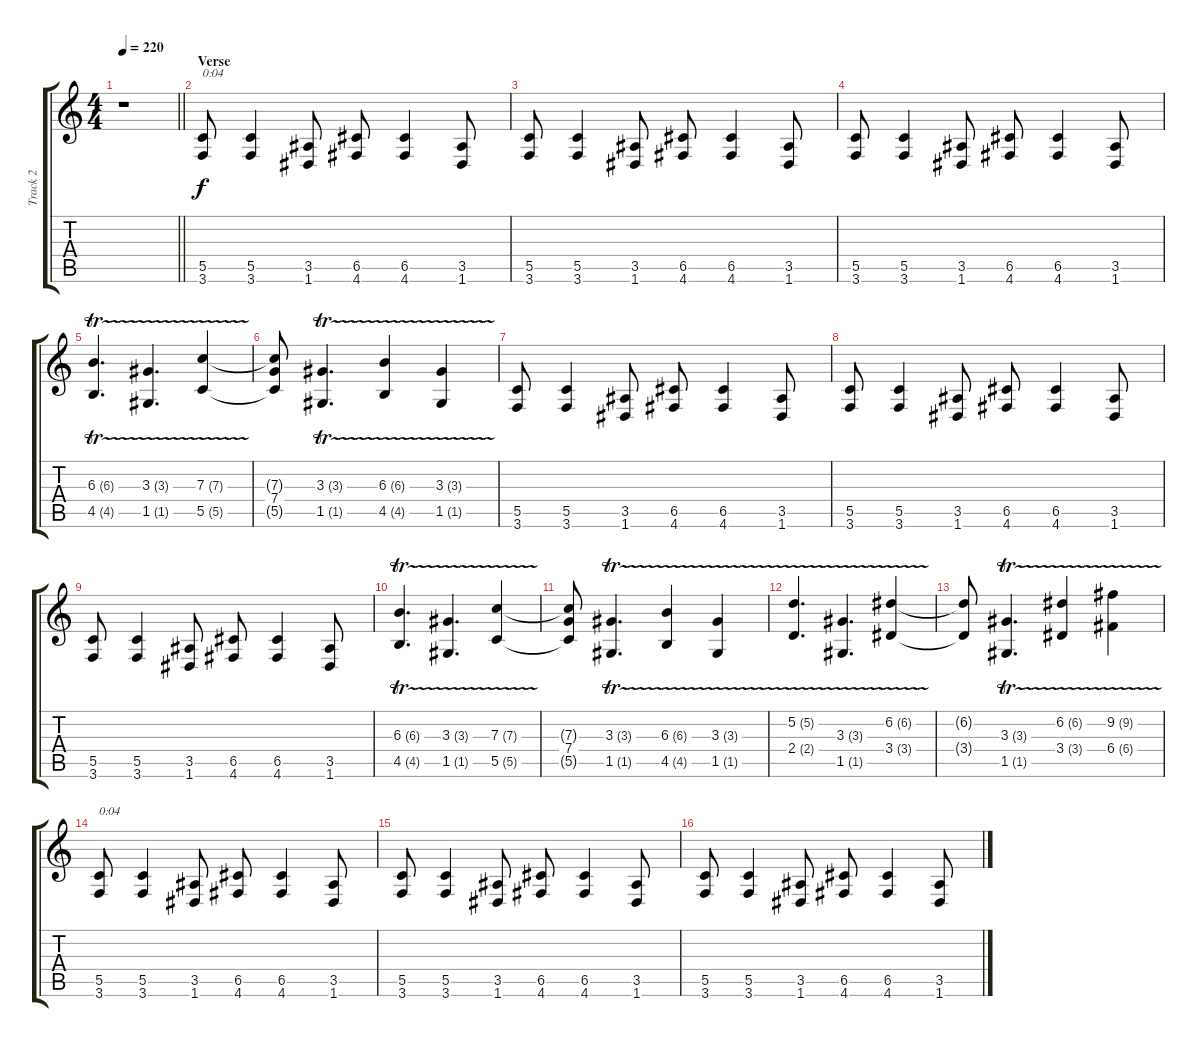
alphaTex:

\track ("Track 2" "Track 2") {instrument overdrivenguitar}
\staff {score tabs}
\tuning (D4 A3 F3 C3 G2 D2) {hide}
\ts (4 4)
\tempo 220
\clef g2
\barLineRight lightlight
\ks c
r.1{dy f} |
\section ("" "Verse")
(5.5 3.6).8{txt "0:04"} (5.5 3.6).4 (3.5 1.6).8 (6.5 4.6).8 (6.5 4.6).4 (3.5 1.6).8 |
(5.5 3.6).8 (5.5 3.6).4 (3.5 1.6).8 (6.5 4.6).8 (6.5 4.6).4 (3.5 1.6).8 |
(5.5 3.6).8 (5.5 3.6).4 (3.5 1.6).8 (6.5 4.6).8 (6.5 4.6).4 (3.5 1.6).8 |
(6.3{tr (6 16)} 4.5{tr (4 16)}).4{d} (3.3{tr (3 16)} 1.5{tr (1 16)}).4{d} (7.3{tr (7 16)} 5.5{tr (5 16)}).4 |
(7.3{t} 7.4 5.5{t}).8 (3.3{tr (3 16)} 1.5{tr (1 16)}).4{d} (6.3{tr (6 16)} 4.5{tr (4 16)}).4 (3.3{tr (3 16)} 1.5{tr (1 16)}).4 |
(5.5 3.6).8 (5.5 3.6).4 (3.5 1.6).8 (6.5 4.6).8 (6.5 4.6).4 (3.5 1.6).8 |
(5.5 3.6).8 (5.5 3.6).4 (3.5 1.6).8 (6.5 4.6).8 (6.5 4.6).4 (3.5 1.6).8 |
(5.5 3.6).8 (5.5 3.6).4 (3.5 1.6).8 (6.5 4.6).8 (6.5 4.6).4 (3.5 1.6).8 |
(6.3{tr (6 16)} 4.5{tr (4 16)}).4{d} (3.3{tr (3 16)} 1.5{tr (1 16)}).4{d} (7.3{tr (7 16)} 5.5{tr (5 16)}).4 |
(7.3{t} 7.4 5.5{t}).8 (3.3{tr (3 16)} 1.5{tr (1 16)}).4{d} (6.3{tr (6 16)} 4.5{tr (4 16)}).4 (3.3{tr (3 16)} 1.5{tr (1 16)}).4 |
(5.2{tr (5 16)} 2.4{tr (2 16)}).4{d} (3.3{tr (3 16)} 1.5{tr (1 16)}).4{d} (6.2{tr (6 16)} 3.4{tr (3 16)}).4 |
(6.2{t} 3.4{t}).8 (3.3{tr (3 16)} 1.5{tr (1 16)}).4{d} (6.2{tr (6 16)} 3.4{tr (3 16)}).4 (9.2{tr (9 16)} 6.4{tr (6 16)}).4 |
(5.5 3.6).8{txt "0:04"} (5.5 3.6).4 (3.5 1.6).8 (6.5 4.6).8 (6.5 4.6).4 (3.5 1.6).8 |
(5.5 3.6).8 (5.5 3.6).4 (3.5 1.6).8 (6.5 4.6).8 (6.5 4.6).4 (3.5 1.6).8 |
(5.5 3.6).8 (5.5 3.6).4 (3.5 1.6).8 (6.5 4.6).8 (6.5 4.6).4 (3.5 1.6).8
